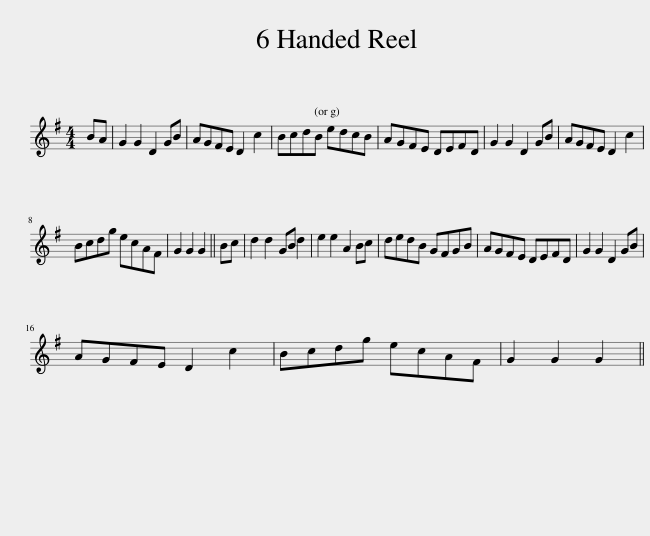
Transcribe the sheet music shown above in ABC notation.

X:1
L:1/8
M:4/4
I:linebreak $
K:G
V:1 treble
V:1
 BA | G2 G2 D2 GB | AGFE D2 c2 | BcdB edcB | AGFE DEFD | %5
 G2 G2 D2 GB | AGFE D2 c2 |$ Bcdg ecAF | G2 G2 G2 || Bc | %10
 d2 d2 GB d2 | e2 e2 A2 Bc | dedB GFGB | AGFE DEFD | G2 G2 D2 GB |$ %15
 AGFE D2 c2 | Bcdg ecAF | G2 G2 G2 || %18
